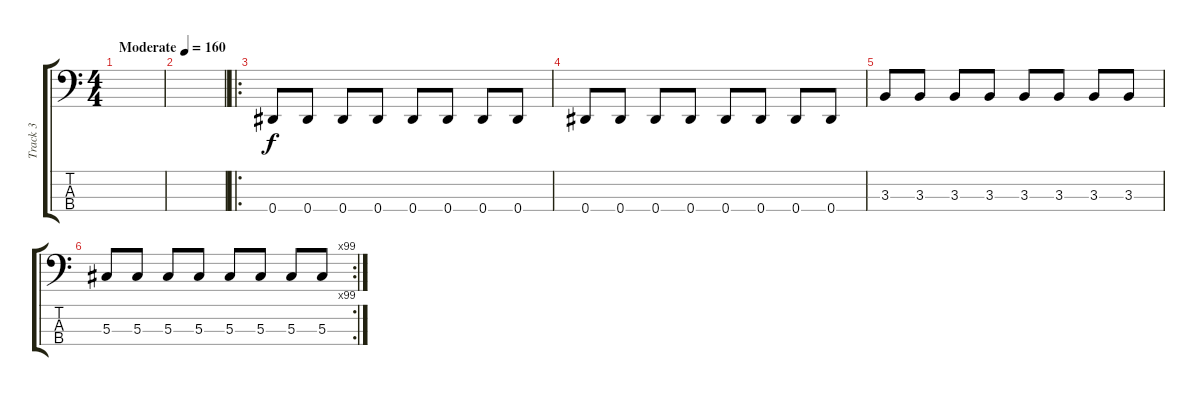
\track ("Track 3" "Track 3") {instrument electricbassfinger}
\staff {score tabs}
\tuning (Gb2 Db2 Ab1 Eb1) {hide}
\ts (4 4)
\tempo (160 "Moderate")
\clef f4
\ks c
|
|
\ro
0.4.8 0.4.8 0.4.8 0.4.8 0.4.8 0.4.8 0.4.8 0.4.8 |
0.4.8 0.4.8 0.4.8 0.4.8 0.4.8 0.4.8 0.4.8 0.4.8 |
3.3.8 3.3.8 3.3.8 3.3.8 3.3.8 3.3.8 3.3.8 3.3.8 |
\rc 99
5.3.8 5.3.8 5.3.8 5.3.8 5.3.8 5.3.8 5.3.8 5.3.8
